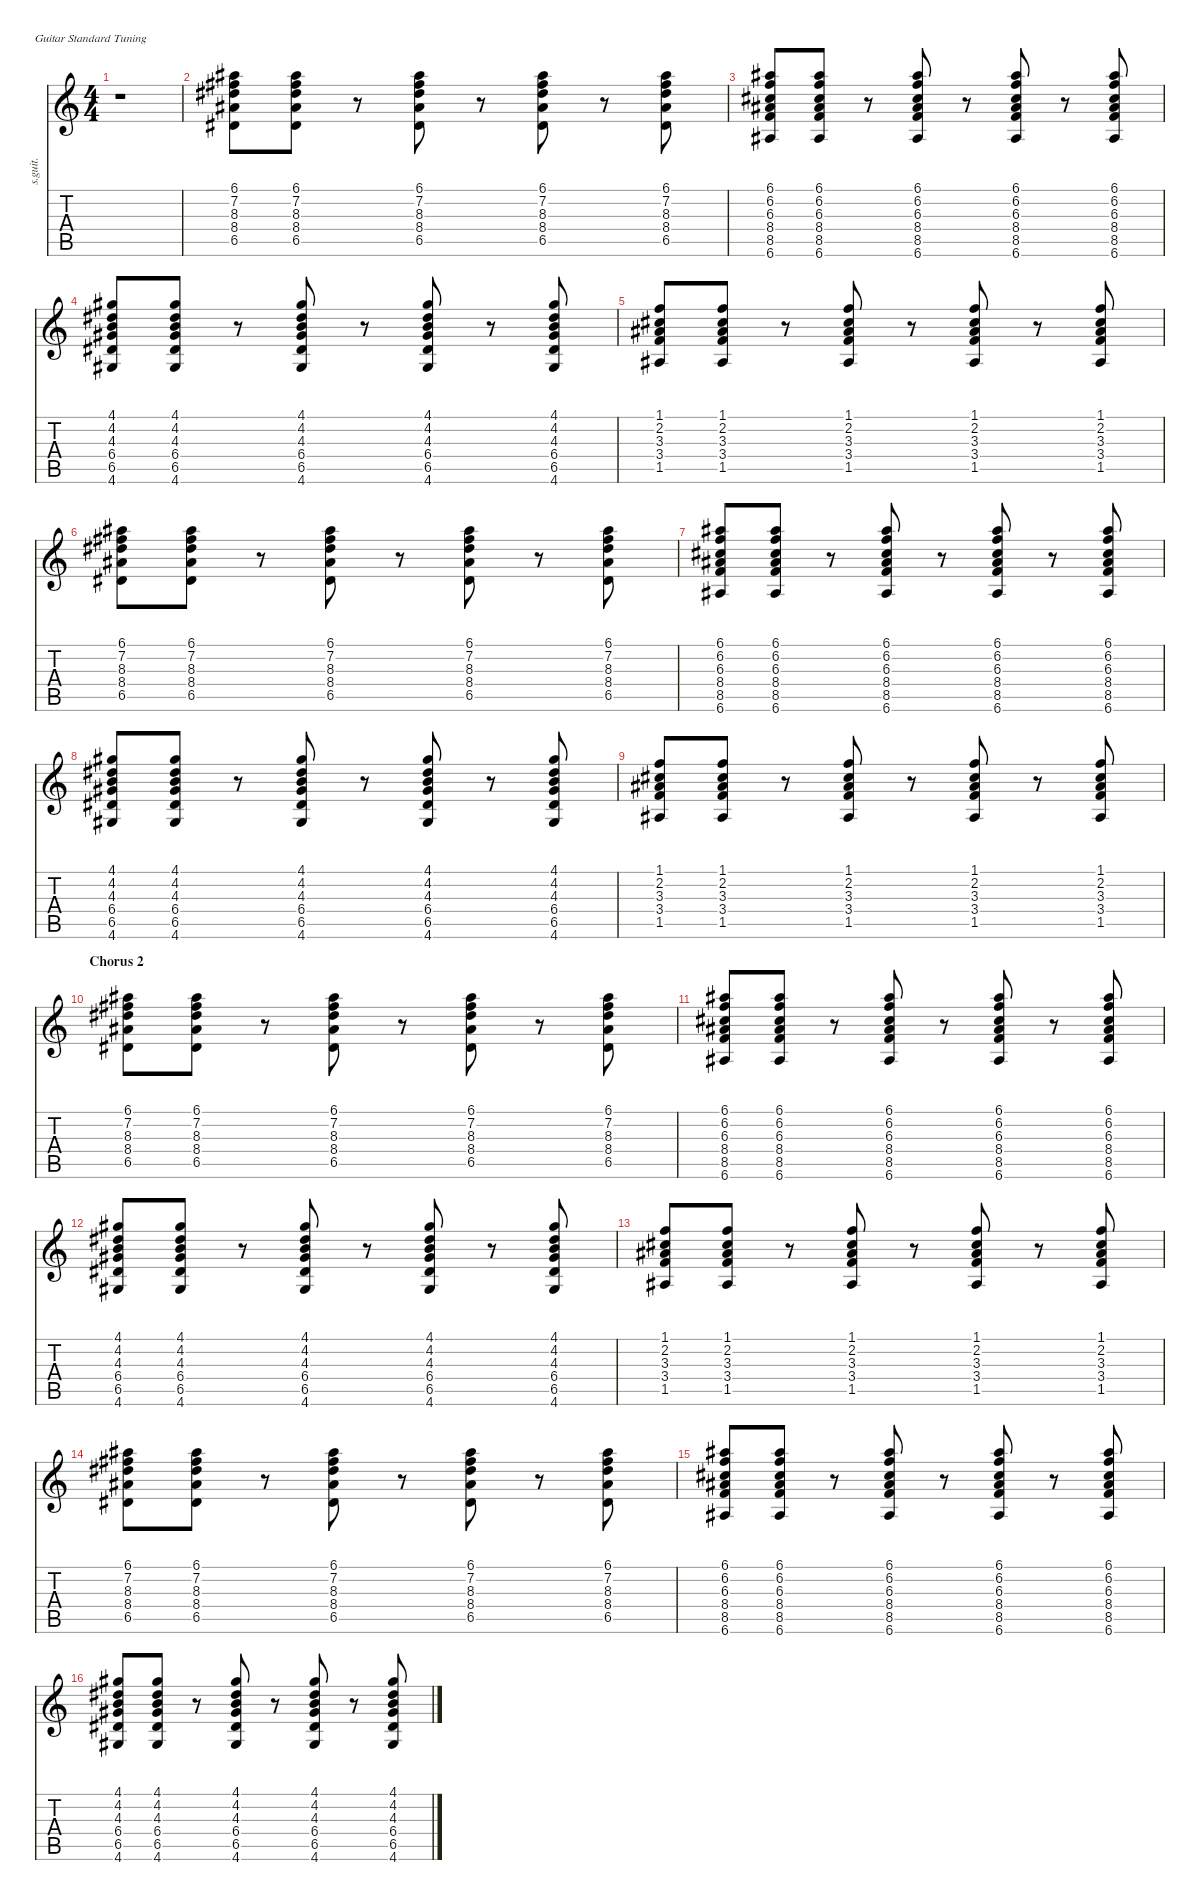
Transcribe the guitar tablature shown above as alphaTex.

\defaultSystemsLayout 4
\hideDynamics
\bracketExtendMode nobrackets
\track ("Acoustic Guitar 1 (Noodle)" "s.guit.") {instrument acousticguitarsteel}
\staff {score tabs}
\tuning (E4 B3 G3 D3 A2 E2)
\ts (4 4)
\tempo (139 hide)
\clef g2
\ks c
r.1{dy mf} |
(6.1{acc #} 7.2{acc #} 8.3{acc #} 8.4{acc #} 6.5{acc #}).8{lyrics (0 "") lyrics (1 "") lyrics (2 "") lyrics (3 "") lyrics (4 "") dy p} (6.1{acc #} 7.2{acc #} 8.3{acc #} 8.4{acc #} 6.5{acc #}).8{lyrics (0 "") lyrics (1 "") lyrics (2 "") lyrics (3 "") lyrics (4 "") dy mf} r.8 (6.1{acc #} 7.2{acc #} 8.3{acc #} 8.4{acc #} 6.5{acc #}).8{lyrics (0 "") lyrics (1 "") lyrics (2 "") lyrics (3 "") lyrics (4 "") dy mp} r.8 (6.1{acc #} 7.2{acc #} 8.3{acc #} 8.4{acc #} 6.5{acc #}).8{lyrics (0 "") lyrics (1 "") lyrics (2 "") lyrics (3 "") lyrics (4 "") dy mf} r.8 (6.1{acc #} 7.2{acc #} 8.3{acc #} 8.4{acc #} 6.5{acc #}).8{lyrics (0 "") lyrics (1 "") lyrics (2 "") lyrics (3 "") lyrics (4 "")} |
(6.1{acc #} 6.2 6.3{acc #} 8.4{acc #} 8.5 6.6{acc #}).8{lyrics (0 "") lyrics (1 "") lyrics (2 "") lyrics (3 "") lyrics (4 "")} (6.1{acc #} 6.2 6.3{acc #} 8.4{acc #} 8.5 6.6{acc #}).8{lyrics (0 "") lyrics (1 "") lyrics (2 "") lyrics (3 "") lyrics (4 "")} r.8 (6.1{acc #} 6.2 6.3{acc #} 8.4{acc #} 8.5 6.6{acc #}).8{lyrics (0 "") lyrics (1 "") lyrics (2 "") lyrics (3 "") lyrics (4 "")} r.8 (6.1{acc #} 6.2 6.3{acc #} 8.4{acc #} 8.5 6.6{acc #}).8{lyrics (0 "") lyrics (1 "") lyrics (2 "") lyrics (3 "") lyrics (4 "")} r.8 (6.1{acc #} 6.2 6.3{acc #} 8.4{acc #} 8.5 6.6{acc #}).8{lyrics (0 "") lyrics (1 "") lyrics (2 "") lyrics (3 "") lyrics (4 "")} |
(4.1{acc #} 4.2{acc #} 4.3 6.4{acc #} 6.5{acc #} 4.6{acc #}).8{lyrics (0 "") lyrics (1 "") lyrics (2 "") lyrics (3 "") lyrics (4 "")} (4.1{acc #} 4.2{acc #} 4.3 6.4{acc #} 6.5{acc #} 4.6{acc #}).8{lyrics (0 "") lyrics (1 "") lyrics (2 "") lyrics (3 "") lyrics (4 "")} r.8 (4.1{acc #} 4.2{acc #} 4.3 6.4{acc #} 6.5{acc #} 4.6{acc #}).8{lyrics (0 "") lyrics (1 "") lyrics (2 "") lyrics (3 "") lyrics (4 "")} r.8 (4.1{acc #} 4.2{acc #} 4.3 6.4{acc #} 6.5{acc #} 4.6{acc #}).8{lyrics (0 "") lyrics (1 "") lyrics (2 "") lyrics (3 "") lyrics (4 "")} r.8 (4.1{acc #} 4.2{acc #} 4.3 6.4{acc #} 6.5{acc #} 4.6{acc #}).8{lyrics (0 "") lyrics (1 "") lyrics (2 "") lyrics (3 "") lyrics (4 "")} |
(1.1 2.2{acc #} 3.3{acc #} 3.4 1.5{acc #}).8{lyrics (0 "") lyrics (1 "") lyrics (2 "") lyrics (3 "") lyrics (4 "") dy p} (1.1 2.2{acc #} 3.3{acc #} 3.4 1.5{acc #}).8{lyrics (0 "") lyrics (1 "") lyrics (2 "") lyrics (3 "") lyrics (4 "") dy mf} r.8 (1.1 2.2{acc #} 3.3{acc #} 3.4 1.5{acc #}).8{lyrics (0 "") lyrics (1 "") lyrics (2 "") lyrics (3 "") lyrics (4 "") dy mp} r.8 (1.1 2.2{acc #} 3.3{acc #} 3.4 1.5{acc #}).8{lyrics (0 "") lyrics (1 "") lyrics (2 "") lyrics (3 "") lyrics (4 "") dy mf} r.8 (1.1 2.2{acc #} 3.3{acc #} 3.4 1.5{acc #}).8{lyrics (0 "") lyrics (1 "") lyrics (2 "") lyrics (3 "") lyrics (4 "")} |
(6.1{acc #} 7.2{acc #} 8.3{acc #} 8.4{acc #} 6.5{acc #}).8{lyrics (0 "") lyrics (1 "") lyrics (2 "") lyrics (3 "") lyrics (4 "") dy p} (6.1{acc #} 7.2{acc #} 8.3{acc #} 8.4{acc #} 6.5{acc #}).8{lyrics (0 "") lyrics (1 "") lyrics (2 "") lyrics (3 "") lyrics (4 "") dy mf} r.8 (6.1{acc #} 7.2{acc #} 8.3{acc #} 8.4{acc #} 6.5{acc #}).8{lyrics (0 "") lyrics (1 "") lyrics (2 "") lyrics (3 "") lyrics (4 "") dy mp} r.8 (6.1{acc #} 7.2{acc #} 8.3{acc #} 8.4{acc #} 6.5{acc #}).8{lyrics (0 "") lyrics (1 "") lyrics (2 "") lyrics (3 "") lyrics (4 "") dy mf} r.8 (6.1{acc #} 7.2{acc #} 8.3{acc #} 8.4{acc #} 6.5{acc #}).8{lyrics (0 "") lyrics (1 "") lyrics (2 "") lyrics (3 "") lyrics (4 "")} |
(6.1{acc #} 6.2 6.3{acc #} 8.4{acc #} 8.5 6.6{acc #}).8{lyrics (0 "") lyrics (1 "") lyrics (2 "") lyrics (3 "") lyrics (4 "")} (6.1{acc #} 6.2 6.3{acc #} 8.4{acc #} 8.5 6.6{acc #}).8{lyrics (0 "") lyrics (1 "") lyrics (2 "") lyrics (3 "") lyrics (4 "")} r.8 (6.1{acc #} 6.2 6.3{acc #} 8.4{acc #} 8.5 6.6{acc #}).8{lyrics (0 "") lyrics (1 "") lyrics (2 "") lyrics (3 "") lyrics (4 "")} r.8 (6.1{acc #} 6.2 6.3{acc #} 8.4{acc #} 8.5 6.6{acc #}).8{lyrics (0 "") lyrics (1 "") lyrics (2 "") lyrics (3 "") lyrics (4 "")} r.8 (6.1{acc #} 6.2 6.3{acc #} 8.4{acc #} 8.5 6.6{acc #}).8{lyrics (0 "") lyrics (1 "") lyrics (2 "") lyrics (3 "") lyrics (4 "")} |
(4.1{acc #} 4.2{acc #} 4.3 6.4{acc #} 6.5{acc #} 4.6{acc #}).8{lyrics (0 "") lyrics (1 "") lyrics (2 "") lyrics (3 "") lyrics (4 "")} (4.1{acc #} 4.2{acc #} 4.3 6.4{acc #} 6.5{acc #} 4.6{acc #}).8{lyrics (0 "") lyrics (1 "") lyrics (2 "") lyrics (3 "") lyrics (4 "")} r.8 (4.1{acc #} 4.2{acc #} 4.3 6.4{acc #} 6.5{acc #} 4.6{acc #}).8{lyrics (0 "") lyrics (1 "") lyrics (2 "") lyrics (3 "") lyrics (4 "")} r.8 (4.1{acc #} 4.2{acc #} 4.3 6.4{acc #} 6.5{acc #} 4.6{acc #}).8{lyrics (0 "") lyrics (1 "") lyrics (2 "") lyrics (3 "") lyrics (4 "")} r.8 (4.1{acc #} 4.2{acc #} 4.3 6.4{acc #} 6.5{acc #} 4.6{acc #}).8{lyrics (0 "") lyrics (1 "") lyrics (2 "") lyrics (3 "") lyrics (4 "")} |
(1.1 2.2{acc #} 3.3{acc #} 3.4 1.5{acc #}).8{lyrics (0 "") lyrics (1 "") lyrics (2 "") lyrics (3 "") lyrics (4 "") dy p} (1.1 2.2{acc #} 3.3{acc #} 3.4 1.5{acc #}).8{lyrics (0 "") lyrics (1 "") lyrics (2 "") lyrics (3 "") lyrics (4 "") dy mf} r.8 (1.1 2.2{acc #} 3.3{acc #} 3.4 1.5{acc #}).8{lyrics (0 "") lyrics (1 "") lyrics (2 "") lyrics (3 "") lyrics (4 "") dy mp} r.8 (1.1 2.2{acc #} 3.3{acc #} 3.4 1.5{acc #}).8{lyrics (0 "") lyrics (1 "") lyrics (2 "") lyrics (3 "") lyrics (4 "") dy mf} r.8 (1.1 2.2{acc #} 3.3{acc #} 3.4 1.5{acc #}).8{lyrics (0 "") lyrics (1 "") lyrics (2 "") lyrics (3 "") lyrics (4 "")} |
\section ("" "Chorus 2")
(6.1{acc #} 7.2{acc #} 8.3{acc #} 8.4{acc #} 6.5{acc #}).8{lyrics (0 "") lyrics (1 "") lyrics (2 "") lyrics (3 "") lyrics (4 "") dy p} (6.1{acc #} 7.2{acc #} 8.3{acc #} 8.4{acc #} 6.5{acc #}).8{lyrics (0 "") lyrics (1 "") lyrics (2 "") lyrics (3 "") lyrics (4 "") dy mf} r.8 (6.1{acc #} 7.2{acc #} 8.3{acc #} 8.4{acc #} 6.5{acc #}).8{lyrics (0 "") lyrics (1 "") lyrics (2 "") lyrics (3 "") lyrics (4 "") dy mp} r.8 (6.1{acc #} 7.2{acc #} 8.3{acc #} 8.4{acc #} 6.5{acc #}).8{lyrics (0 "") lyrics (1 "") lyrics (2 "") lyrics (3 "") lyrics (4 "") dy mf} r.8 (6.1{acc #} 7.2{acc #} 8.3{acc #} 8.4{acc #} 6.5{acc #}).8{lyrics (0 "") lyrics (1 "") lyrics (2 "") lyrics (3 "") lyrics (4 "")} |
(6.1{acc #} 6.2 6.3{acc #} 8.4{acc #} 8.5 6.6{acc #}).8{lyrics (0 "") lyrics (1 "") lyrics (2 "") lyrics (3 "") lyrics (4 "")} (6.1{acc #} 6.2 6.3{acc #} 8.4{acc #} 8.5 6.6{acc #}).8{lyrics (0 "") lyrics (1 "") lyrics (2 "") lyrics (3 "") lyrics (4 "")} r.8 (6.1{acc #} 6.2 6.3{acc #} 8.4{acc #} 8.5 6.6{acc #}).8{lyrics (0 "") lyrics (1 "") lyrics (2 "") lyrics (3 "") lyrics (4 "")} r.8 (6.1{acc #} 6.2 6.3{acc #} 8.4{acc #} 8.5 6.6{acc #}).8{lyrics (0 "") lyrics (1 "") lyrics (2 "") lyrics (3 "") lyrics (4 "")} r.8 (6.1{acc #} 6.2 6.3{acc #} 8.4{acc #} 8.5 6.6{acc #}).8{lyrics (0 "") lyrics (1 "") lyrics (2 "") lyrics (3 "") lyrics (4 "")} |
(4.1{acc #} 4.2{acc #} 4.3 6.4{acc #} 6.5{acc #} 4.6{acc #}).8{lyrics (0 "") lyrics (1 "") lyrics (2 "") lyrics (3 "") lyrics (4 "")} (4.1{acc #} 4.2{acc #} 4.3 6.4{acc #} 6.5{acc #} 4.6{acc #}).8{lyrics (0 "") lyrics (1 "") lyrics (2 "") lyrics (3 "") lyrics (4 "")} r.8 (4.1{acc #} 4.2{acc #} 4.3 6.4{acc #} 6.5{acc #} 4.6{acc #}).8{lyrics (0 "") lyrics (1 "") lyrics (2 "") lyrics (3 "") lyrics (4 "")} r.8 (4.1{acc #} 4.2{acc #} 4.3 6.4{acc #} 6.5{acc #} 4.6{acc #}).8{lyrics (0 "") lyrics (1 "") lyrics (2 "") lyrics (3 "") lyrics (4 "")} r.8 (4.1{acc #} 4.2{acc #} 4.3 6.4{acc #} 6.5{acc #} 4.6{acc #}).8{lyrics (0 "") lyrics (1 "") lyrics (2 "") lyrics (3 "") lyrics (4 "")} |
(1.1 2.2{acc #} 3.3{acc #} 3.4 1.5{acc #}).8{lyrics (0 "") lyrics (1 "") lyrics (2 "") lyrics (3 "") lyrics (4 "") dy p} (1.1 2.2{acc #} 3.3{acc #} 3.4 1.5{acc #}).8{lyrics (0 "") lyrics (1 "") lyrics (2 "") lyrics (3 "") lyrics (4 "") dy mf} r.8 (1.1 2.2{acc #} 3.3{acc #} 3.4 1.5{acc #}).8{lyrics (0 "") lyrics (1 "") lyrics (2 "") lyrics (3 "") lyrics (4 "") dy mp} r.8 (1.1 2.2{acc #} 3.3{acc #} 3.4 1.5{acc #}).8{lyrics (0 "") lyrics (1 "") lyrics (2 "") lyrics (3 "") lyrics (4 "") dy mf} r.8 (1.1 2.2{acc #} 3.3{acc #} 3.4 1.5{acc #}).8{lyrics (0 "") lyrics (1 "") lyrics (2 "") lyrics (3 "") lyrics (4 "")} |
(6.1{acc #} 7.2{acc #} 8.3{acc #} 8.4{acc #} 6.5{acc #}).8{lyrics (0 "") lyrics (1 "") lyrics (2 "") lyrics (3 "") lyrics (4 "") dy p} (6.1{acc #} 7.2{acc #} 8.3{acc #} 8.4{acc #} 6.5{acc #}).8{lyrics (0 "") lyrics (1 "") lyrics (2 "") lyrics (3 "") lyrics (4 "") dy mf} r.8 (6.1{acc #} 7.2{acc #} 8.3{acc #} 8.4{acc #} 6.5{acc #}).8{lyrics (0 "") lyrics (1 "") lyrics (2 "") lyrics (3 "") lyrics (4 "") dy mp} r.8 (6.1{acc #} 7.2{acc #} 8.3{acc #} 8.4{acc #} 6.5{acc #}).8{lyrics (0 "") lyrics (1 "") lyrics (2 "") lyrics (3 "") lyrics (4 "") dy mf} r.8 (6.1{acc #} 7.2{acc #} 8.3{acc #} 8.4{acc #} 6.5{acc #}).8{lyrics (0 "") lyrics (1 "") lyrics (2 "") lyrics (3 "") lyrics (4 "")} |
(6.1{acc #} 6.2 6.3{acc #} 8.4{acc #} 8.5 6.6{acc #}).8{lyrics (0 "") lyrics (1 "") lyrics (2 "") lyrics (3 "") lyrics (4 "")} (6.1{acc #} 6.2 6.3{acc #} 8.4{acc #} 8.5 6.6{acc #}).8{lyrics (0 "") lyrics (1 "") lyrics (2 "") lyrics (3 "") lyrics (4 "")} r.8 (6.1{acc #} 6.2 6.3{acc #} 8.4{acc #} 8.5 6.6{acc #}).8{lyrics (0 "") lyrics (1 "") lyrics (2 "") lyrics (3 "") lyrics (4 "")} r.8 (6.1{acc #} 6.2 6.3{acc #} 8.4{acc #} 8.5 6.6{acc #}).8{lyrics (0 "") lyrics (1 "") lyrics (2 "") lyrics (3 "") lyrics (4 "")} r.8 (6.1{acc #} 6.2 6.3{acc #} 8.4{acc #} 8.5 6.6{acc #}).8{lyrics (0 "") lyrics (1 "") lyrics (2 "") lyrics (3 "") lyrics (4 "")} |
(4.1{acc #} 4.2{acc #} 4.3 6.4{acc #} 6.5{acc #} 4.6{acc #}).8{lyrics (0 "") lyrics (1 "") lyrics (2 "") lyrics (3 "") lyrics (4 "")} (4.1{acc #} 4.2{acc #} 4.3 6.4{acc #} 6.5{acc #} 4.6{acc #}).8{lyrics (0 "") lyrics (1 "") lyrics (2 "") lyrics (3 "") lyrics (4 "")} r.8 (4.1{acc #} 4.2{acc #} 4.3 6.4{acc #} 6.5{acc #} 4.6{acc #}).8{lyrics (0 "") lyrics (1 "") lyrics (2 "") lyrics (3 "") lyrics (4 "")} r.8 (4.1{acc #} 4.2{acc #} 4.3 6.4{acc #} 6.5{acc #} 4.6{acc #}).8{lyrics (0 "") lyrics (1 "") lyrics (2 "") lyrics (3 "") lyrics (4 "")} r.8 (4.1{acc #} 4.2{acc #} 4.3 6.4{acc #} 6.5{acc #} 4.6{acc #}).8{lyrics (0 "") lyrics (1 "") lyrics (2 "") lyrics (3 "") lyrics (4 "")}
